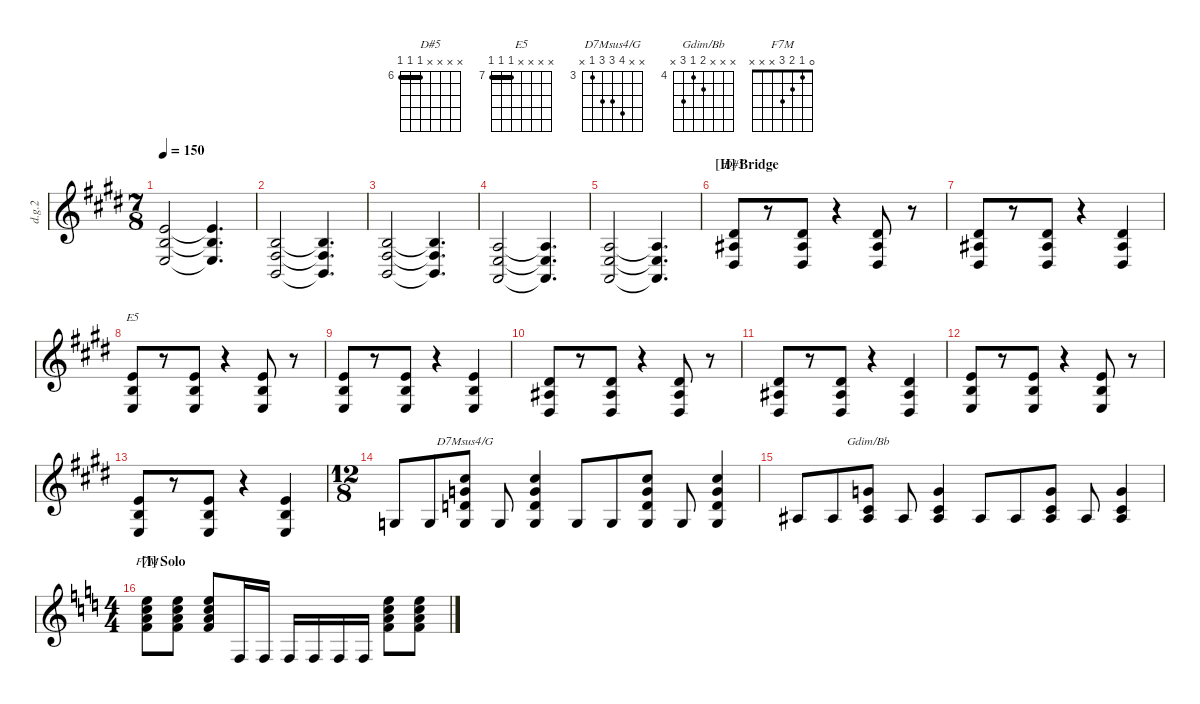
\defaultSystemsLayout 4
\hideDynamics
\bracketExtendMode nobrackets
\otherSystemsTrackNameOrientation horizontal
\track ("Distortion Guitar 2" "d.g.2") {instrument distortionguitar}
\staff {score}
\tuning (E4 B3 G3 D3 A2 E2 A1)
\chord ("D#5" x x x x 6 6 6) {firstfret 6 showfingering false barre (6 6)}
\chord ("E5" x x x x 7 7 7) {firstfret 7 showfingering false barre (7 7)}
\chord ("D7Msus4/G" x x 6 5 5 3 x) {firstfret 3 showfingering false}
\chord ("Gdim/Bb" x x x 5 4 6 x) {firstfret 4 showfingering false}
\chord ("F7M" 0 1 2 3 x x x) {showfingering false}
\ts (7 8)
\tempo 150
\clef g2
\ks c#minor
(2.4{acc forcenatural} 2.5{acc forcenatural} 0.6{acc forcenatural}).2{dy fff beam Up} (2.4{t acc forcenatural} 2.5{t acc forcenatural} 0.6{t acc forcenatural}).4{d beam Up} |
(2.5{acc forcenatural} 2.6{acc #} 2.7{acc forcenatural}).2{beam Up} (2.5{t acc forcenatural} 2.6{t acc #} 2.7{t acc forcenatural}).4{d beam Up} |
(2.5{acc forcenatural} 2.6{acc #} 2.7{acc forcenatural}).2{beam Up} (2.5{t acc forcenatural} 2.6{t acc #} 2.7{t acc forcenatural}).4{d dy f beam Up} |
(0.5{acc forcenatural} 0.6{acc forcenatural} 0.7{acc forcenatural}).2{dy fff beam Up} (0.5{t acc forcenatural} 0.6{t acc forcenatural} 0.7{t acc forcenatural}).4{d beam Up} |
(0.5{acc forcenatural} 0.6{acc forcenatural} 0.7{acc forcenatural}).2{beam Up} (0.5{t acc forcenatural} 0.6{t acc forcenatural} 0.7{t acc forcenatural}).4{d beam Up} |
\section ("H" "Bridge")
(6.5{pm acc #} 6.6{pm acc #} 6.7{pm acc #}).8{ch "D#5" beam Up} r.8{beam Up} (6.5{pm acc #} 6.6{pm acc #} 6.7{pm acc #}).8{beam Up} r.4{beam Up} (6.5{pm acc #} 6.6{pm acc #} 6.7{pm acc #}).8{beam Up} r.8{beam Up} |
(6.5{pm acc #} 6.6{pm acc #} 6.7{pm acc #}).8{beam Up} r.8{beam Up} (6.5{pm acc #} 6.6{pm acc #} 6.7{pm acc #}).8{beam Up} r.4{beam Up} (6.5{acc #} 6.6{acc #} 6.7{acc #}).4{beam Up} |
(7.5{pm acc forcenatural} 7.6{pm acc forcenatural} 7.7{pm acc forcenatural}).8{ch "E5" beam Up} r.8{beam Up} (7.5{pm acc forcenatural} 7.6{pm acc forcenatural} 7.7{pm acc forcenatural}).8{beam Up} r.4{beam Up} (7.5{pm acc forcenatural} 7.6{pm acc forcenatural} 7.7{pm acc forcenatural}).8{beam Up} r.8{beam Up} |
(7.5{pm acc forcenatural} 7.6{pm acc forcenatural} 7.7{pm acc forcenatural}).8{beam Up} r.8{beam Up} (7.5{pm acc forcenatural} 7.6{pm acc forcenatural} 7.7{pm acc forcenatural}).8{beam Up} r.4{beam Up} (7.5{acc forcenatural} 7.6{acc forcenatural} 7.7{acc forcenatural}).4{beam Up} |
(6.5{pm acc #} 6.6{pm acc #} 6.7{pm acc #}).8{beam Up} r.8{beam Up} (6.5{pm acc #} 6.6{pm acc #} 6.7{pm acc #}).8{beam Up} r.4{beam Up} (6.5{pm acc #} 6.6{pm acc #} 6.7{pm acc #}).8{beam Up} r.8{beam Up} |
(6.5{pm acc #} 6.6{pm acc #} 6.7{pm acc #}).8{beam Up} r.8{beam Up} (6.5{pm acc #} 6.6{pm acc #} 6.7{pm acc #}).8{beam Up} r.4{beam Up} (6.5{acc #} 6.6{acc #} 6.7{acc #}).4{beam Up} |
(7.5{pm acc forcenatural} 7.6{pm acc forcenatural} 7.7{pm acc forcenatural}).8{beam Up} r.8{beam Up} (7.5{pm acc forcenatural} 7.6{pm acc forcenatural} 7.7{pm acc forcenatural}).8{beam Up} r.4{beam Up} (7.5{pm acc forcenatural} 7.6{pm acc forcenatural} 7.7{pm acc forcenatural}).8{beam Up} r.8{beam Up} |
(7.5{pm acc forcenatural} 7.6{pm acc forcenatural} 7.7{pm acc forcenatural}).8{beam Up} r.8{beam Up} (7.5{pm acc forcenatural} 7.6{pm acc forcenatural} 7.7{pm acc forcenatural}).8{beam Up} r.4{beam Up} (7.5{acc forcenatural} 7.6{acc forcenatural} 7.7{acc forcenatural}).4{beam Up} |
\ts (12 8)
\beaming (8 3 3 3 3)
3.6{pm acc forcenatural}.8{beam Up} 3.6{pm acc forcenatural}.8{beam Up} (6.3{acc #} 5.4{acc forcenatural} 5.5{acc forcenatural} 3.6{acc forcenatural}).8{ch "D7Msus4/G" beam Up} 3.6{pm acc forcenatural}.8{beam Up} (6.3{acc #} 5.4{acc forcenatural} 5.5{acc forcenatural} 3.6{acc forcenatural}).4{beam Up} 3.6{pm acc forcenatural}.8{beam Up} 3.6{pm acc forcenatural}.8{beam Up} (6.3{acc #} 5.4{acc forcenatural} 5.5{acc forcenatural} 3.6{acc forcenatural}).8{beam Up} 3.6{pm acc forcenatural}.8{beam Up} (6.3{acc #} 5.4{acc forcenatural} 5.5{acc forcenatural} 3.6{acc forcenatural}).4{beam Up} |
6.6{pm acc #}.8{beam Up} 6.6{pm acc #}.8{beam Up} (5.4{acc forcenatural} 4.5{acc #} 6.6{acc #}).8{ch "Gdim/Bb" beam Up} 6.6{pm acc #}.8{beam Up} (5.4{acc forcenatural} 4.5{acc #} 6.6{acc #}).4{beam Up} 6.6{pm acc #}.8{beam Up} 6.6{pm acc #}.8{beam Up} (5.4{acc forcenatural} 4.5{acc #} 6.6{acc #}).8{beam Up} 6.6{pm acc #}.8{beam Up} (5.4{acc forcenatural} 4.5{acc #} 6.6{acc #}).4{beam Up} |
\ts (4 4)
\beaming (8 2 2 2 2)
\section ("I" "Solo")
\ks c
(0.1 1.2 2.3 3.4).8{ch "F7M" dy f beam Down} (0.1 1.2 2.3 3.4).8{beam Down} (0.1 1.2 2.3 3.4).8{beam Up} 1.6{pm}.16{beam Up} 1.6{pm}.16{beam Up} 1.6{pm}.16{beam Up} 1.6{pm}.16{beam Up} 1.6{pm}.16{beam Up} 1.6{pm}.16{beam Up} (0.1 1.2 2.3 3.4).8{beam Down} (0.1 1.2 2.3 3.4).8{beam Down}
